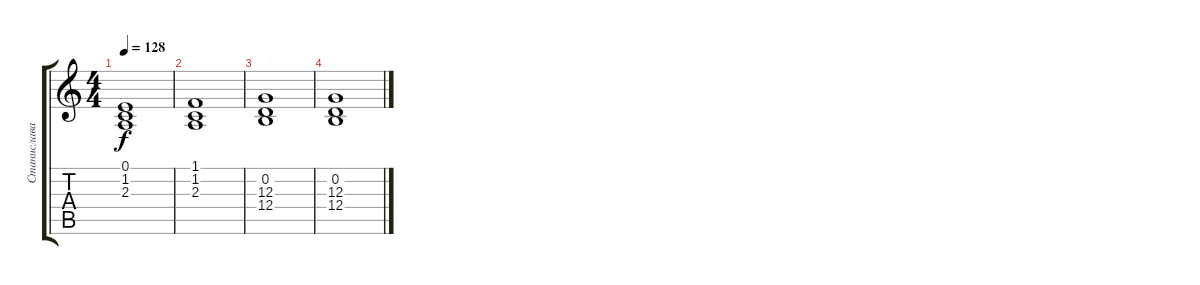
\track ("Станислава Матвеева (клавишные)" "Станислава") {instrument synthstrings2}
\staff {score tabs}
\tuning (E4 B3 G3 D3 A2 E2) {hide}
\ts (4 4)
\tempo 128
\clef g2
\ks c
(0.1 1.2 2.3).1{dy f} |
(1.1 1.2 2.3).1 |
(0.2 12.3 12.4).1 |
(0.2 12.3 12.4).1
